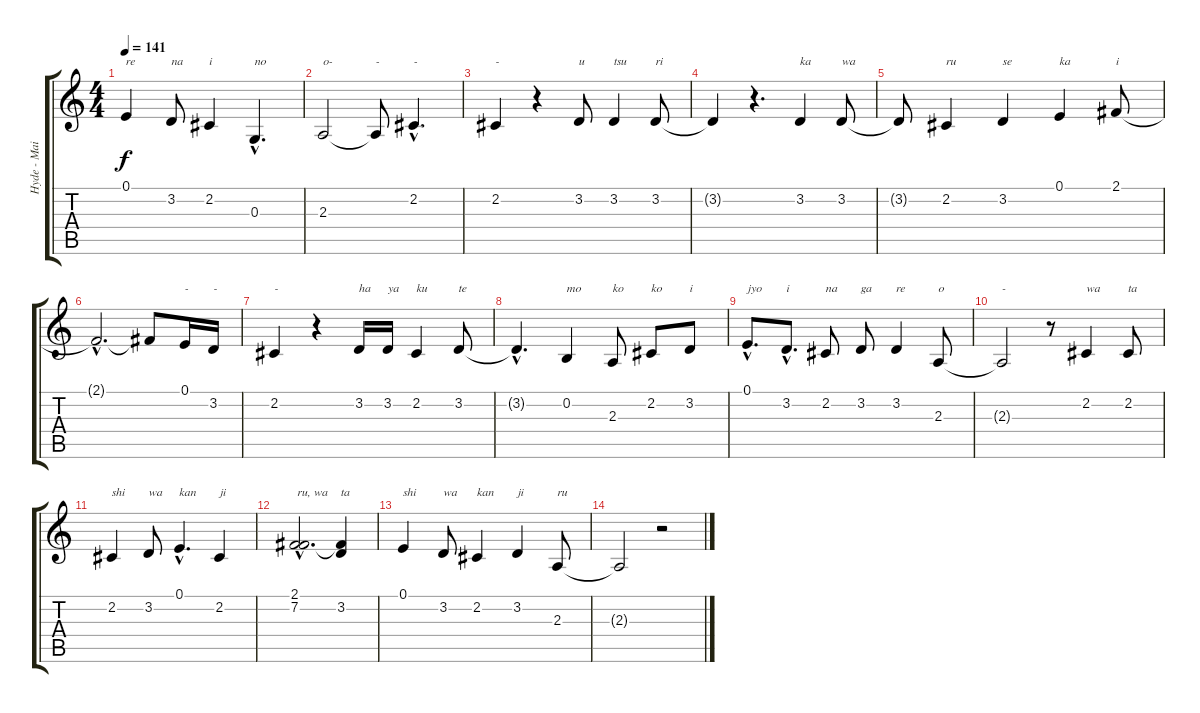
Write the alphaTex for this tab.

\track ("Hyde - Main" "Hyde - Mai") {instrument cello}
\staff {score tabs}
\tuning (E4 B3 G3 D3 A2 E2) {hide}
\ts (4 4)
\tempo 141
\clef g2
\ks c
0.1.4{txt "re" dy f} 3.2.8{txt "na"} 2.2.4{txt "i"} 0.3{hac}.4{d txt "no"} |
2.3.2{txt "o-"} 2.3{t}.8{txt "-"} 2.2{hac}.4{d txt "-"} |
2.2.4{txt "-"} r.4 3.2.8{txt "u"} 3.2.4{txt "tsu"} 3.2.8{txt "ri"} |
3.2{t}.4 r.4{d} 3.2.4{txt "ka"} 3.2.8{txt "wa"} |
3.2{t}.8 2.2.4{txt "ru"} 3.2.4{txt "se"} 0.1.4{txt "ka"} 2.1.8{txt "i"} |
2.1{hac t}.2{d} 2.1{t}.8 0.1.16{txt "-"} 3.2.16{txt "-"} |
2.2.4{txt "-"} r.4 3.2.16{txt "ha"} 3.2.16{txt "ya"} 2.2.4{txt "ku"} 3.2.8{txt "te"} |
3.2{hac t}.4{d} 0.2.4{txt "mo"} 2.3.8{txt "ko"} 2.2.8{txt "ko"} 3.2.8{txt "i"} |
0.1{hac}.8{d txt "jyo"} 3.2{hac}.8{d txt "i"} 2.2.8{txt "na"} 3.2.8{txt "ga"} 3.2.4{txt "re"} 2.3.8{txt "o"} |
2.3{t}.2{txt "-"} r.8 2.2.4{txt "wa"} 2.2.8{txt "ta"} |
2.2.4{txt "shi"} 3.2.8{txt "wa"} 0.1{hac}.4{d txt "kan"} 2.2.4{txt "ji"} |
(2.1{hac} 7.2{hac}).2{d txt " ru, wa"} (2.1{t} 3.2).4{txt "ta"} |
0.1.4{txt "shi"} 3.2.8{txt "wa"} 2.2.4{txt "kan"} 3.2.4{txt "ji"} 2.3.8{txt "ru"} |
2.3{t}.2 r.2
